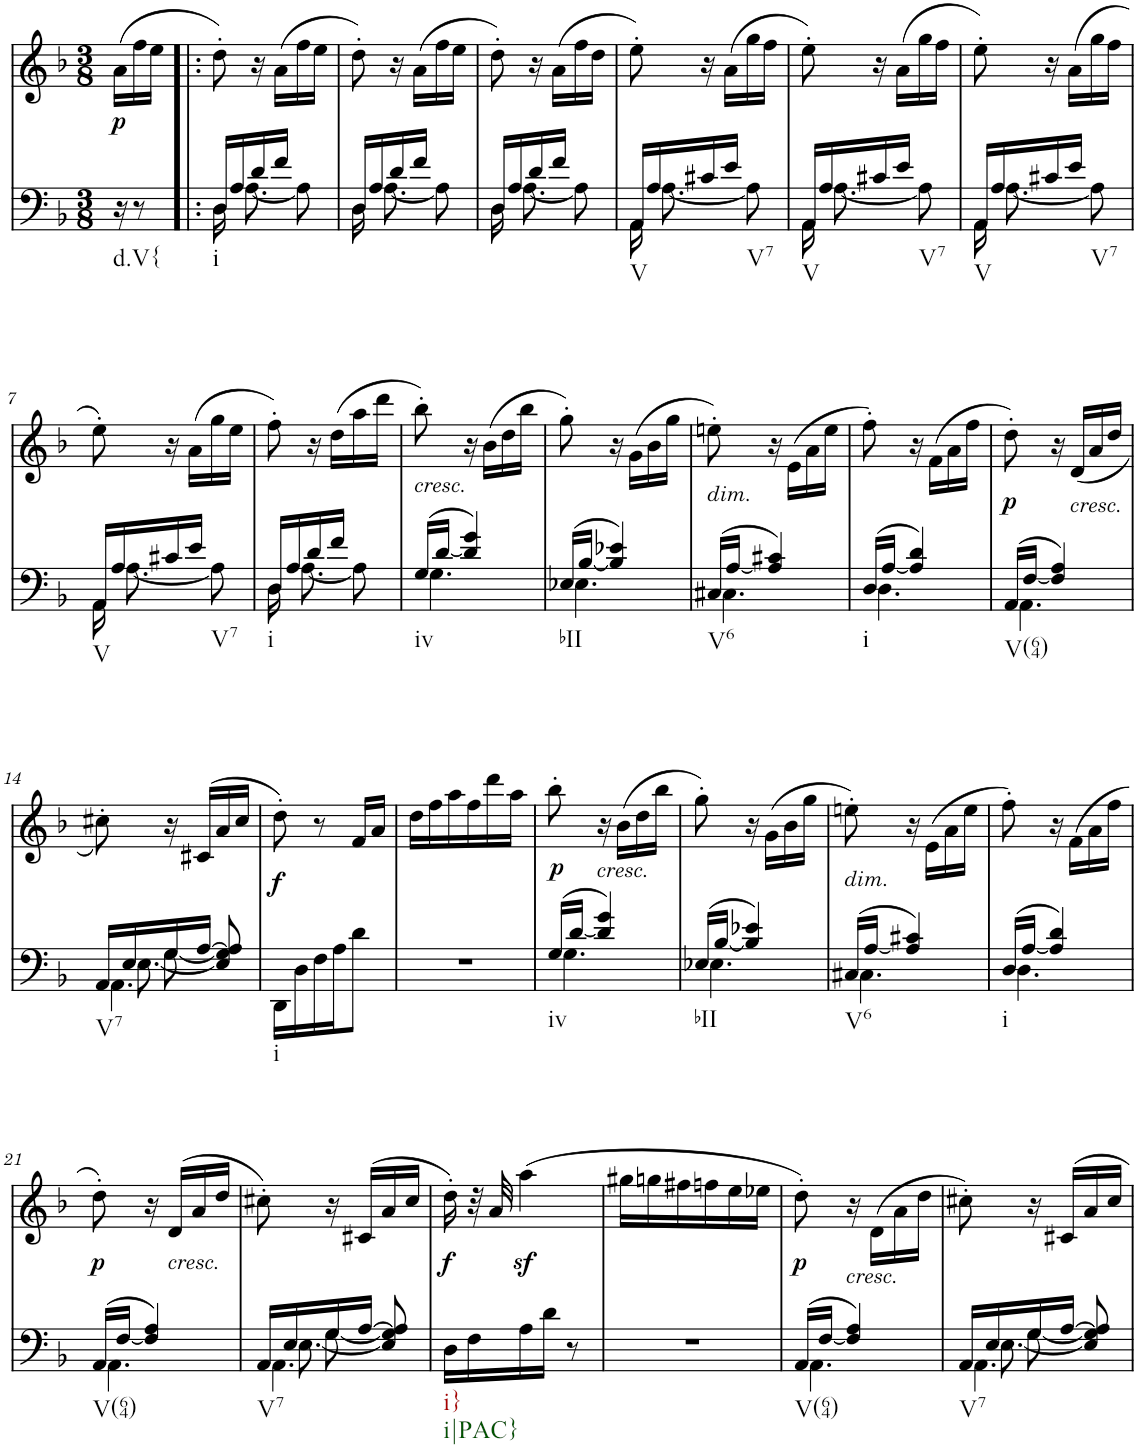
**kern	**kern	**text	**dynam
*part2	*part1	*part1	*part1
*staff2	*staff1	*staff1	*staff1
*I"Piano	*I"Piano	*	*
*I'Pno	*I'Pno	*	*
*clefF4	*clefG2	*	*
*k[b-]	*k[b-]	*	*
*d:	*d:	*	*
*M3/8	*M3/8	*	*
=	=	=	=
!LO:TX:b:t=d.V{	!	!	!
!	!	!LO:LY:b	!LO:DY:b
16r	(16a\LL	p	p
8r	16ff\	.	.
.	16ee\JJ	.	.
=1!|:	=1!|:	=1!|:	=1!|:
*^	*	*	*
!LO:TX:b:t=i	!	!	!	!
16D/LL	16D\	8dd'\)	.	.
16A/	[8.A\	.	.	.
16d/	.	16r	.	.
16f/JJ	.	(16a\LL	.	.
8A\]	8ryy	16ff\	.	.
.	.	16ee\JJ	.	.
=2	=2	=2	=2	=2
16D/LL	16D\	8dd'\)	.	.
16A/	[8.A\	.	.	.
16d/	.	16r	.	.
16f/JJ	.	(16a\LL	.	.
8A\]	8ryy	16ff\	.	.
.	.	16ee\JJ	.	.
=3	=3	=3	=3	=3
16D/LL	16D\	8dd'\)	.	.
16A/	[8.A\	.	.	.
16d/	.	16r	.	.
16f/JJ	.	(16a\LL	.	.
8A\]	8ryy	16ff\	.	.
.	.	16dd\JJ	.	.
=4	=4	=4	=4	=4
!LO:TX:b:t=V	!	!	!	!
16AA/LL	16AA\	8ee'\)	.	.
16A/	[8.A\	.	.	.
16c#X/	.	16r	.	.
16e/JJ	.	(16a\LL	.	.
!LO:TX:b:t=V7	!	!	!	!
8A\]	8ryy	16gg\	.	.
.	.	16ff\JJ	.	.
=5	=5	=5	=5	=5
!LO:TX:b:t=V	!	!	!	!
16AA/LL	16AA\	8ee'\)	.	.
16A/	[8.A\	.	.	.
16c#X/	.	16r	.	.
16e/JJ	.	(16a\LL	.	.
!LO:TX:b:t=V7	!	!	!	!
8A\]	8ryy	16gg\	.	.
.	.	16ff\JJ	.	.
=6	=6	=6	=6	=6
!LO:TX:b:t=V	!	!	!	!
16AA/LL	16AA\	8ee'\)	.	.
16A/	[8.A\	.	.	.
16c#X/	.	16r	.	.
16e/JJ	.	(16a\LL	.	.
!LO:TX:b:t=V7	!	!	!	!
8A\]	8ryy	16gg\	.	.
.	.	16ff\JJ	.	.
!!LO:LB:g=z
=7	=7	=7	=7	=7
!LO:TX:b:t=V	!	!	!	!
16AA/LL	16AA\	8ee'\)	.	.
16A/	[8.A\	.	.	.
16c#X/	.	16r	.	.
16e/JJ	.	(16a\LL	.	.
!LO:TX:b:t=V7	!	!	!	!
8A\]	8ryy	16gg\	.	.
.	.	16ee\JJ	.	.
=8	=8	=8	=8	=8
!LO:TX:b:t=i	!	!	!	!
16D/LL	16D\	8ff'\)	.	.
16A/	[8.A\	.	.	.
16d/	.	16r	.	.
16f/JJ	.	(16dd\LL	.	.
8A\]	8ryy	16aa\	.	.
.	.	16ddd\JJ	.	.
=9	=9	=9	=9	=9
!	!	!LO:TX:b:i:t=cresc.	!	!
!LO:TX:b:t=iv	!	!	!	!
(16G/LL	4.G\	8bb-'\)	.	.
[<16d/JJ	.	.	.	.
4d/] 4g/)	.	16r	.	.
.	.	(16b-\LL	.	.
.	.	16dd\	.	.
.	.	16bb-\JJ	.	.
=10	=10	=10	=10	=10
!LO:TX:b:t=bII	!	!	!	!
(16E-X/LL	4.E-\	8gg'\)	.	.
[<16B-/JJ	.	.	.	.
4B-/] 4e-X/)	.	16r	.	.
.	.	(16g\LL	.	.
.	.	16b-\	.	.
.	.	16gg\JJ	.	.
=11	=11	=11	=11	=11
!	!	!LO:TX:b:i:t=dim.	!	!
!LO:TX:b:t=V6	!	!	!	!
(16C#X/LL	4.C#\	8een'\)	.	.
[<16A/JJ	.	.	.	.
4A/] 4c#X/)	.	16r	.	.
.	.	(16e\LL	.	.
.	.	16a\	.	.
.	.	16ee\JJ	.	.
=12	=12	=12	=12	=12
!LO:TX:b:t=i	!	!	!	!
(16D/LL	4.D\	8ff'\)	.	.
[<16A/JJ	.	.	.	.
4A/] 4d/)	.	16r	.	.
.	.	(16f\LL	.	.
.	.	16a\	.	.
.	.	16ff\JJ	.	.
=13	=13	=13	=13	=13
!LO:TX:b:t=V(64)	!	!	!	!
!	!	!	!LO:LY:b	!LO:DY:b
(16AA/LL	4.AA\	8dd'\)	p	p
[<16F/JJ	.	.	.	.
4F/] 4A/)	.	16r	.	.
!	!	!LO:TX:b:i:t=cresc.	!	!
.	.	(<16d/LL	.	.
.	.	16a/	.	.
.	.	16dd/JJ	.	.
!!LO:LB:g=z
=14	=14	=14	=14	=14
*^	*^	*	*	*
!LO:TX:b:t=V7	!	!	!	!	!	!
16AA/LL	4.AA\	16ryy	8ryy	8cc#X'\)	.	.
[<16E/	.	8.E\	.	.	.	.
[<16G/	.	.	8G\	16r	.	.
[16A/JJ	.	.	.	(>16c#X/LL	.	.
8E/] 8G/] 8A/]	.	8ryy	8ryy	16a/	.	.
.	.	.	.	16cc#/JJ	.	.
*v	*v	*v	*v	*	*	*
=15	=15	=15	=15
!LO:TX:b:t=i	!	!	!
!	!	!LO:LY:b	!LO:DY:b
16DD\LL	8dd'\)	f	f
16D\	.	.	.
16F\	8r	.	.
16A\J	.	.	.
8d\J	16f/LL	.	.
.	16a/JJ	.	.
=16	=16	=16	=16
4.r	16dd\LL	.	.
.	16ff\	.	.
.	16aa\	.	.
.	16ff\	.	.
.	16ddd\	.	.
.	16aa\JJ	.	.
=17	=17	=17	=17
*^	*	*	*
!LO:TX:b:t=iv	!	!	!	!
!	!	!	!LO:LY:b	!LO:DY:b
(16G/LL	4.G\	8bb-'\	p	p
[<16d/JJ	.	.	.	.
!	!	!LO:TX:b:i:t=cresc.	!	!
4d/] 4g/)	.	16r	.	.
.	.	(16b-\LL	.	.
.	.	16dd\	.	.
.	.	16bb-\JJ	.	.
=18	=18	=18	=18	=18
!LO:TX:b:t=bII	!	!	!	!
(16E-X/LL	4.E-\	8gg'\)	.	.
[<16B-/JJ	.	.	.	.
4B-/] 4e-X/)	.	16r	.	.
.	.	(16g\LL	.	.
.	.	16b-\	.	.
!	!	!	!LO:LY:b	!
.	.	16gg\JJ	>	.
=19	=19	=19	=19	=19
!	!	!LO:TX:b:i:t=dim.	!	!
!LO:TX:b:t=V6	!	!	!	!
(16C#X/LL	4.C#\	8een'\)	.	.
[<16A/JJ	.	.	.	.
4A/] 4c#X/)	.	16r	.	.
.	.	(16e\LL	.	.
.	.	16a\	.	.
.	.	16ee\JJ	.	.
=20	=20	=20	=20	=20
!LO:TX:b:t=i	!	!	!	!
(16D/LL	4.D\	8ff'\)	.	.
[<16A/JJ	.	.	.	.
4A/] 4d/)	.	16r	.	.
.	.	(16f\LL	.	.
.	.	16a\	.	.
.	.	16ff\JJ	.	.
!!LO:LB:g=z
=21	=21	=21	=21	=21
!LO:TX:b:t=V(64)	!	!	!	!
!	!	!	!LO:LY:b	!LO:DY:b
(16AA/LL	4.AA\	8dd'\)	p	p
[<16F/JJ	.	.	.	.
4F/] 4A/)	.	16r	.	.
!	!	!LO:TX:b:i:t=cresc.	!	!
.	.	(16d/LL	.	.
.	.	16a/	.	.
.	.	16dd/JJ	.	.
=22	=22	=22	=22	=22
*^	*^	*	*	*
!LO:TX:b:t=V7	!	!	!	!	!	!
16AA/LL	4.AA\	16ryy	8ryy	8cc#X'\)	.	.
[<16E/	.	8.E\	.	.	.	.
[<16G/	.	.	8G\	16r	.	.
[16A/JJ	.	.	.	(>16c#X/LL	.	.
8E/] 8G/] 8A/]	.	8ryy	8ryy	16a/	.	.
.	.	.	.	16cc#/JJ	.	.
*v	*v	*v	*v	*	*	*
=23	=23	=23	=23
!LO:TX:b:t=i}	!	!	!
!LO:TX:b:t=i|PAC}	!	!	!
!	!	!LO:LY:b	!LO:DY:b
16D\LL	16dd'\)	f	f
16F\	32r	.	.
.	32a/	.	.
16A\	(4aaz<\	.	.
16d\JJ	.	.	.
8r	.	.	.
=24	=24	=24	=24
!	!	!LO:LY:b	!
4.r	16gg#X\LL	>	.
.	16ggn\	.	.
.	16ff#X\	.	.
.	16ffn\	.	.
.	16ee\	.	.
.	16ee-X\JJ	.	.
=25	=25	=25	=25
*^	*	*	*
!LO:TX:b:t=V(64)	!	!	!	!
!	!	!	!LO:LY:b	!LO:DY:b
(16AA/LL	4.AA\	8dd'\)	p	p
[<16F/JJ	.	.	.	.
!	!	!LO:TX:b:i:t=cresc.	!	!
4F/] 4A/)	.	16r	.	.
.	.	(16d\LL	.	.
.	.	16a\	.	.
.	.	16dd\JJ	.	.
=26	=26	=26	=26	=26
*^	*^	*	*	*
!LO:TX:b:t=V7	!	!	!	!	!	!
16AA/LL	4.AA\	16ryy	8ryy	8cc#X'\)	.	.
[<16E/	.	8.E\	.	.	.	.
[<16G/	.	.	8G\	16r	.	.
[16A/JJ	.	.	.	16c#X/LL	.	.
8E/] 8G/] 8A/]	.	8ryy	8ryy	16a/	.	.
.	.	.	.	16cc#/JJ	.	.
*v	*v	*v	*v	*	*	*
=	=	=	=
*-	*-	*-	*-
